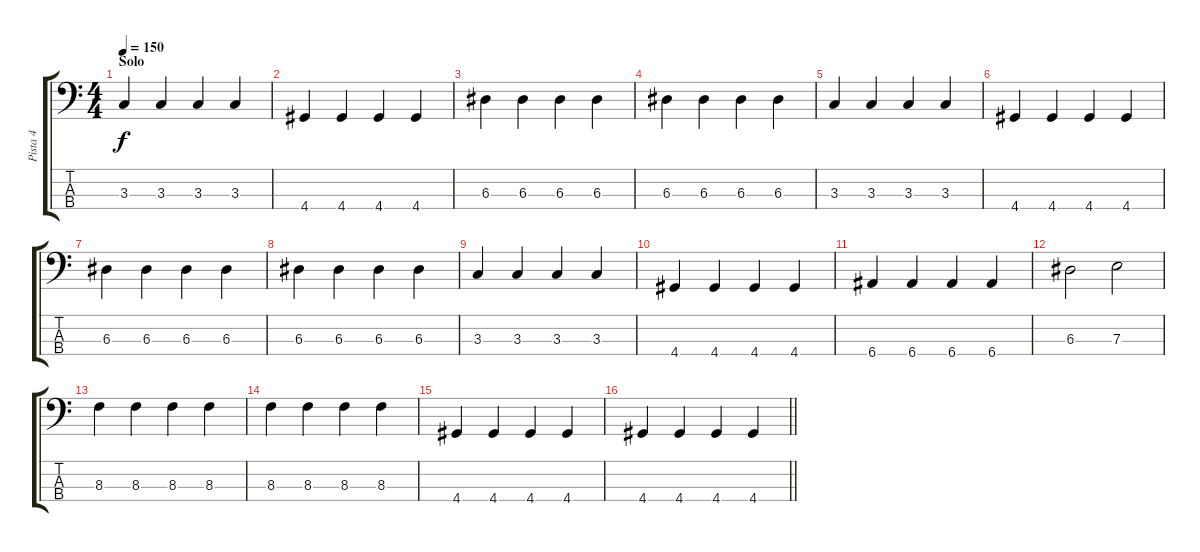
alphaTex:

\track ("Pista 4" "Pista 4") {instrument electricbassfinger}
\staff {score tabs}
\tuning (G2 D2 A1 E1) {hide}
\ts (4 4)
\section ("" "Solo")
\tempo 150
\clef f4
\ks c
3.3.4{dy f} 3.3.4 3.3.4 3.3.4 |
4.4.4 4.4.4 4.4.4 4.4.4 |
6.3.4 6.3.4 6.3.4 6.3.4 |
6.3.4 6.3.4 6.3.4 6.3.4 |
3.3.4 3.3.4 3.3.4 3.3.4 |
4.4.4 4.4.4 4.4.4 4.4.4 |
6.3.4 6.3.4 6.3.4 6.3.4 |
6.3.4 6.3.4 6.3.4 6.3.4 |
3.3.4 3.3.4 3.3.4 3.3.4 |
4.4.4 4.4.4 4.4.4 4.4.4 |
6.4.4 6.4.4 6.4.4 6.4.4 |
6.3.2 7.3.2 |
8.3.4 8.3.4 8.3.4 8.3.4 |
8.3.4 8.3.4 8.3.4 8.3.4 |
4.4.4 4.4.4 4.4.4 4.4.4 |
\barLineRight lightlight
4.4.4 4.4.4 4.4.4 4.4.4
